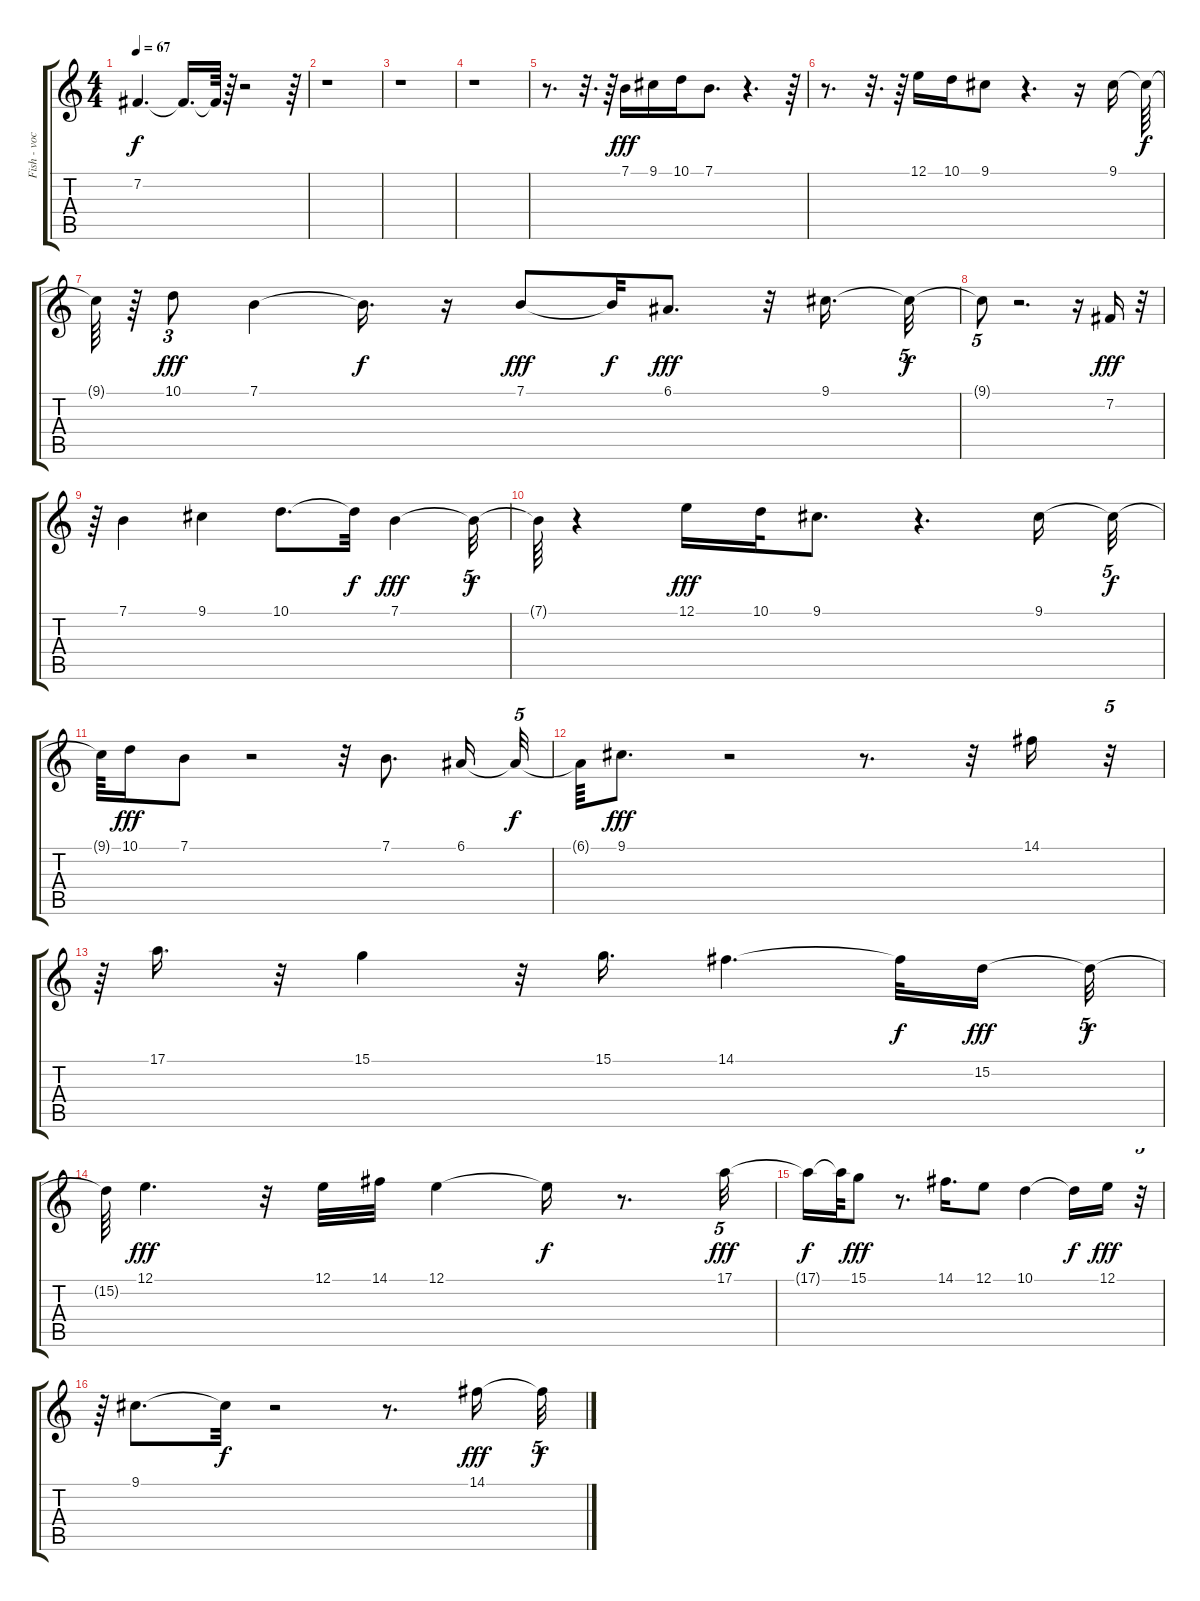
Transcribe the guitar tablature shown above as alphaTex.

\track ("Fish - vocals" "Fish - voc") {instrument whistle}
\staff {score tabs}
\tuning (E4 B3 G3 D3 A2 E2) {hide}
\ts (4 4)
\tempo 67
\clef g2
\ks c
7.2{t}.4{d dy f} 7.2{t}.16{d} 7.2{t}.64 r.64 r.2 r.64 |
r.1 |
r.1 |
r.1 |
r.8{d} r.32{d} r.64 7.1.16{dy fff volume 16 instrument whistle} 9.1.16 10.1.16 7.1.8{d} r.4{d} r.64 |
r.8{d} r.32{d} r.64 12.1.16 10.1.16 9.1.8 r.4{d} r.16 9.1.16 9.1{t}.64{dy f} |
9.1{t}.64 r.64 10.1.8{tu (3 2) dy fff} 7.1.4 7.1{t}.16{d dy f} r.16 7.1.8{dy fff} 7.1{t}.32{dy f} 6.1.8{d dy fff} r.32 9.1.16{d} 9.1{t}.32{tu (5 4) dy f} |
9.1{t}.8{tu (5 4)} r.2{d} r.16 7.2.16{dy fff} r.32{tu (5 4)} |
r.64 7.1.4 9.1.4 10.1.8{d} 10.1{t}.32{dy f} 7.1.4{dy fff} 7.1{t}.32{tu (5 4) dy f} |
7.1{t}.64 r.4 12.1.16{dy fff} 10.1.32 9.1.8{d} r.4{d} 9.1.16 9.1{t}.32{tu (5 4) dy f} |
9.1{t}.64 10.1.16{dy fff} 7.1.8 r.2 r.32 7.1.8{d} 6.1.16 6.1{t}.32{tu (5 4) dy f} |
6.1{t}.64 9.1.8{d dy fff} r.2 r.8{d} r.32 14.1.16 r.32{tu (5 4)} |
r.64 17.1.16{d} r.32 15.1.4 r.32 15.1.16{d} 14.1.4{d} 14.1{t}.32{dy f} 15.2.16{dy fff beam splitsecondary} 15.2{t}.32{tu (5 4) dy f} |
15.2{t}.64 12.1.4{d dy fff} r.32 12.1.32 14.1.32 12.1.4 12.1{t}.16{dy f} r.8{d} 17.1.32{tu (5 4) dy fff} |
17.1{t}.16{dy f} 17.1{t}.64 15.1.8{dy fff} r.8{d} 14.1.16{d} 12.1.8 10.1.4 10.1{t}.16{dy f} 12.1.16{dy fff} r.32{tu (5 4)} |
r.64 9.1.8{d} 9.1{t}.32{dy f} r.2 r.8{d} 14.1.16{dy fff} 14.1{t}.32{tu (5 4) dy f}
